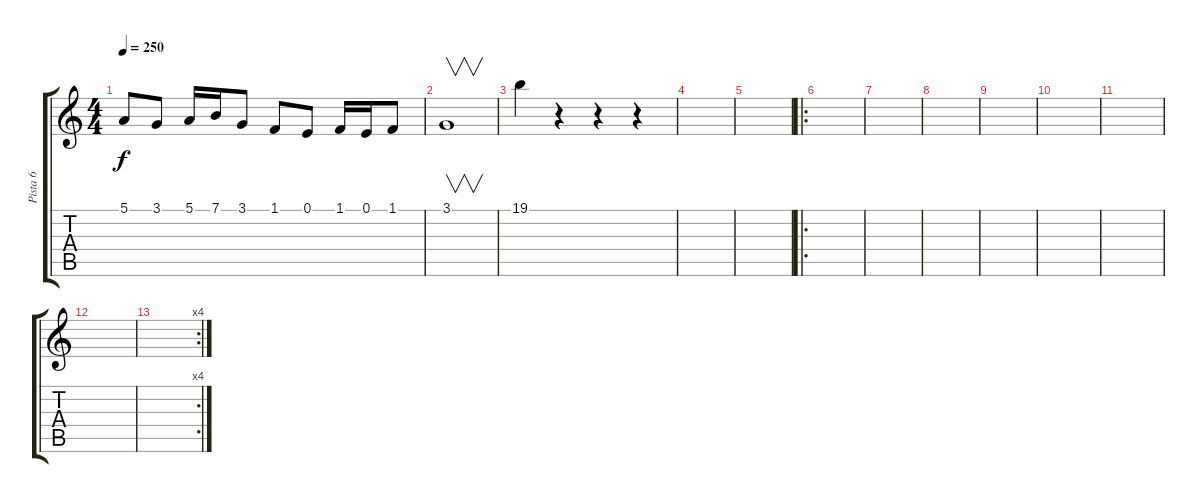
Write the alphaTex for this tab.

\track ("Pista 6" "Pista 6") {instrument flute}
\staff {score tabs}
\tuning (E4 B3 G3 D3 A2 E2) {hide}
\ts (4 4)
\tempo 250
\clef g2
\ks c
5.1.8{dy f} 3.1.8 5.1.16 7.1.16 3.1.8 1.1.8 0.1.8 1.1.16 0.1.16 1.1.8 |
3.1.1{v} |
19.1.4 r.4 r.4 r.4 |
|
|
\ro
|
|
|
|
|
|
|
\rc 4
